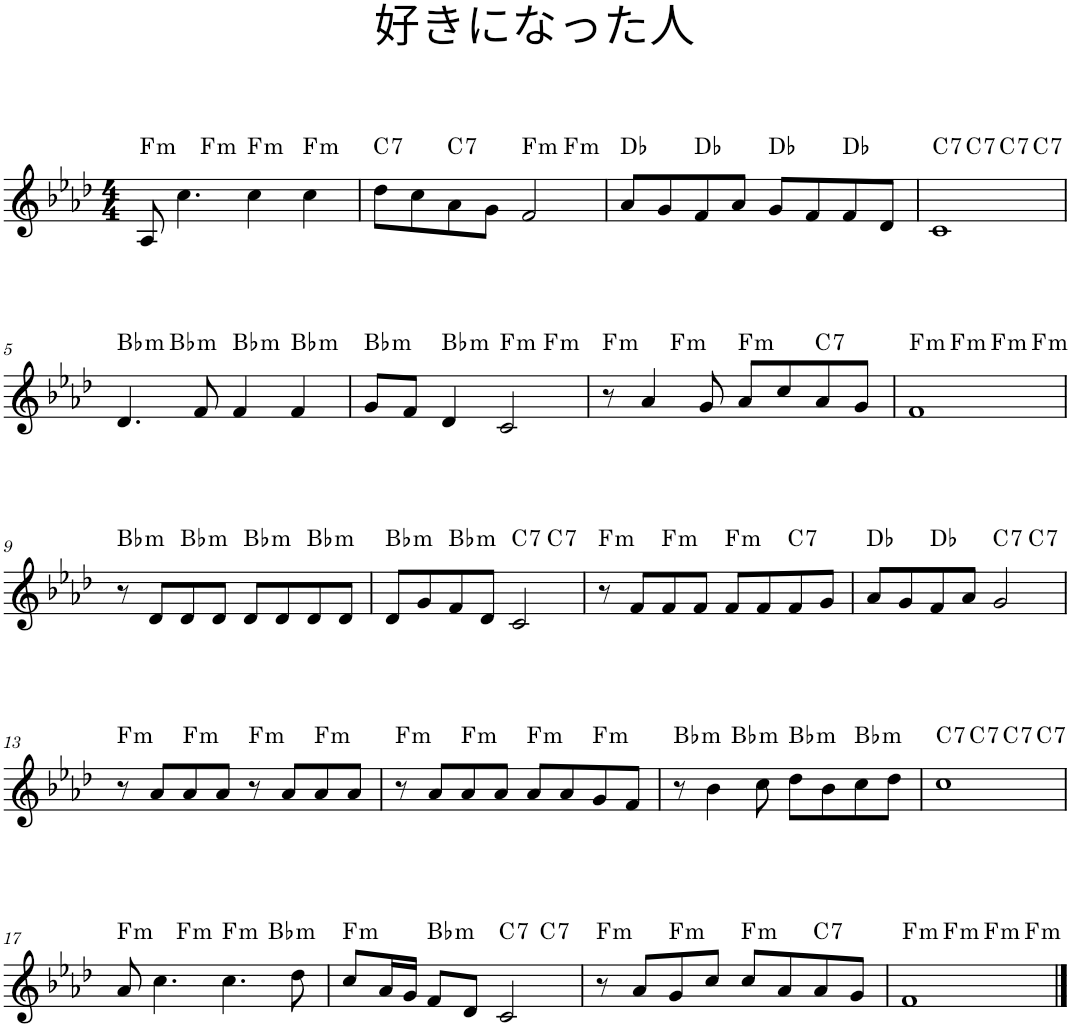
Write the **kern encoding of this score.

**kern	**harte
*part1	*part1
*staff1	*
*I"Piano	*
*I'Pno.	*
*clefG2	*
*k[b-e-a-d-]	*
*M4/4	*
=1	=1
!	!LO:H:kt=m
*^	*
8A-/	4ryy	F:min
4.cc\	.	.
!	!	!LO:H:kt=m
.	2.ryy	F:min
!	!	!LO:H:kt=m
4cc\	.	F:min
!	!	!LO:H:kt=m
4cc\	.	F:min
=2	=2	=2
!	!	!LO:H:kt=7
8dd-\L	2.ryy	C:7
8cc\	.	.
!	!	!LO:H:kt=7
8a-\	.	C:7
8g\J	.	.
!	!	!LO:H:kt=m
2f/	.	F:min
!	!	!LO:H:kt=m
.	4ryy	F:min
*v	*v	*
=3	=3
8a-/L	Db:maj
8g/	.
8f/	Db:maj
8a-/J	.
8g/L	Db:maj
8f/	.
8f/	Db:maj
8d-/J	.
=4	=4
!	!LO:H:kt=7
*^	*
*	*^	*
*	*	*^	*
1c	4ryy	2ryy	2.ryy	C:7
!	!	!	!	!LO:H:kt=7
.	2.ryy	.	.	C:7
!	!	!	!	!LO:H:kt=7
.	.	2ryy	.	C:7
!	!	!	!	!LO:H:kt=7
.	.	.	4ryy	C:7
!!LO:LB:g=z	!!	!!	!!
=5	=5	=5	=5	=5
!	!	!	!	!LO:H:kt=m
*	*v	*v	*v	*
4.d-/	4ryy	Bb:min
!	!	!LO:H:kt=m
.	2.ryy	Bb:min
8f/	.	.
!	!	!LO:H:kt=m
4f/	.	Bb:min
!	!	!LO:H:kt=m
4f/	.	Bb:min
=6	=6	=6
!	!	!LO:H:kt=m
8g/L	2.ryy	Bb:min
8f/J	.	.
!	!	!LO:H:kt=m
4d-/	.	Bb:min
!	!	!LO:H:kt=m
2c/	.	F:min
!	!	!LO:H:kt=m
.	4ryy	F:min
=7	=7	=7
!	!	!LO:H:kt=m
8r	4ryy	F:min
4a-/	.	.
!	!	!LO:H:kt=m
.	2.ryy	F:min
8g/	.	.
!	!	!LO:H:kt=m
8a-/L	.	F:min
8cc/	.	.
!	!	!LO:H:kt=7
8a-/	.	C:7
8g/J	.	.
=8	=8	=8
!	!	!LO:H:kt=m
*^	*^	*
1f	4ryy	2ryy	2.ryy	F:min
!	!	!	!	!LO:H:kt=m
.	2.ryy	.	.	F:min
!	!	!	!	!LO:H:kt=m
.	.	2ryy	.	F:min
!	!	!	!	!LO:H:kt=m
.	.	.	4ryy	F:min
!!LO:LB:g=z	!!	!!	!!
=9	=9	=9	=9	=9
!	!	!	!	!LO:H:kt=m
*v	*v	*v	*v	*
8r	Bb:min
8d-/L	.
!	!LO:H:kt=m
8d-/	Bb:min
8d-/J	.
!	!LO:H:kt=m
8d-/L	Bb:min
8d-/	.
!	!LO:H:kt=m
8d-/	Bb:min
8d-/J	.
=10	=10
!	!LO:H:kt=m
*^	*
8d-/L	2.ryy	Bb:min
8g/	.	.
!	!	!LO:H:kt=m
8f/	.	Bb:min
8d-/J	.	.
!	!	!LO:H:kt=7
2c/	.	C:7
!	!	!LO:H:kt=7
.	4ryy	C:7
=11	=11	=11
!	!	!LO:H:kt=m
*v	*v	*
8r	F:min
8f/L	.
!	!LO:H:kt=m
8f/	F:min
8f/J	.
!	!LO:H:kt=m
8f/L	F:min
8f/	.
!	!LO:H:kt=7
8f/	C:7
8g/J	.
=12	=12
*^	*
8a-/L	2.ryy	Db:maj
8g/	.	.
8f/	.	Db:maj
8a-/J	.	.
!	!	!LO:H:kt=7
2g/	.	C:7
!	!	!LO:H:kt=7
.	4ryy	C:7
!!LO:LB:g=z	!!
=13	=13	=13
!	!	!LO:H:kt=m
*v	*v	*
8r	F:min
8a-/L	.
!	!LO:H:kt=m
8a-/	F:min
8a-/J	.
!	!LO:H:kt=m
8r	F:min
8a-/L	.
!	!LO:H:kt=m
8a-/	F:min
8a-/J	.
=14	=14
!	!LO:H:kt=m
8r	F:min
8a-/L	.
!	!LO:H:kt=m
8a-/	F:min
8a-/J	.
!	!LO:H:kt=m
8a-/L	F:min
8a-/	.
!	!LO:H:kt=m
8g/	F:min
8f/J	.
=15	=15
!	!LO:H:kt=m
*^	*
8r	4ryy	Bb:min
4b-\	.	.
!	!	!LO:H:kt=m
.	2.ryy	Bb:min
8cc\	.	.
!	!	!LO:H:kt=m
8dd-\L	.	Bb:min
8b-\	.	.
!	!	!LO:H:kt=m
8cc\	.	Bb:min
8dd-\J	.	.
=16	=16	=16
!	!	!LO:H:kt=7
*^	*^	*
1cc	4ryy	2ryy	2.ryy	C:7
!	!	!	!	!LO:H:kt=7
.	2.ryy	.	.	C:7
!	!	!	!	!LO:H:kt=7
.	.	2ryy	.	C:7
!	!	!	!	!LO:H:kt=7
.	.	.	4ryy	C:7
!!LO:LB:g=z	!!	!!	!!
=17	=17	=17	=17	=17
!	!	!	!	!LO:H:kt=m
*	*	*v	*v	*
8a-/	4ryy	2.ryy	F:min
4.cc\	.	.	.
!	!	!	!LO:H:kt=m
.	2.ryy	.	F:min
!	!	!	!LO:H:kt=m
4.cc\	.	.	F:min
!	!	!	!LO:H:kt=m
.	.	4ryy	Bb:min
8dd-\	.	.	.
=18	=18	=18	=18
!	!	!	!LO:H:kt=m
*	*v	*v	*
8cc/L	2.ryy	F:min
16a-/L	.	.
16g/JJ	.	.
!	!	!LO:H:kt=m
8f/L	.	Bb:min
8d-/J	.	.
!	!	!LO:H:kt=7
2c/	.	C:7
!	!	!LO:H:kt=7
.	4ryy	C:7
=19	=19	=19
!	!	!LO:H:kt=m
*v	*v	*
8r	F:min
8a-/L	.
!	!LO:H:kt=m
8g/	F:min
8cc/J	.
!	!LO:H:kt=m
8cc/L	F:min
8a-/	.
!	!LO:H:kt=7
8a-/	C:7
8g/J	.
=20	=20
!	!LO:H:kt=m
*^	*
*	*^	*
*	*	*^	*
1f	4ryy	2ryy	2.ryy	F:min
!	!	!	!	!LO:H:kt=m
.	2.ryy	.	.	F:min
!	!	!	!	!LO:H:kt=m
.	.	2ryy	.	F:min
!	!	!	!	!LO:H:kt=m
.	.	.	4ryy	F:min
*v	*v	*v	*v	*
==	==
*-	*-
